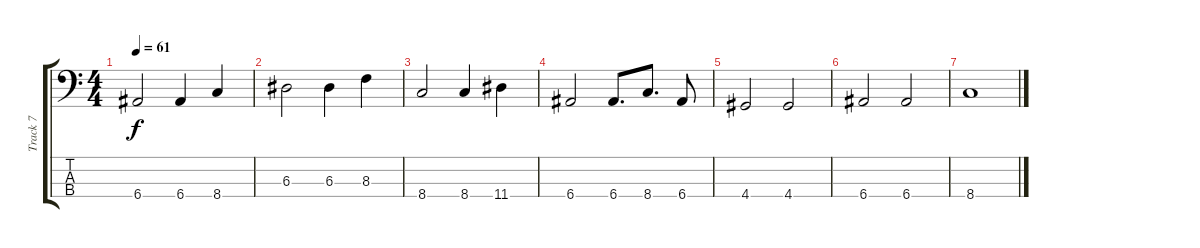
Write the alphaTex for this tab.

\track ("Track 7" "Track 7") {instrument electricbassfinger}
\staff {score tabs}
\tuning (G2 D2 A1 E1) {hide}
\ts (4 4)
\tempo 61
\clef f4
\ks c
6.4.2{dy f} 6.4.4 8.4.4 |
6.3.2 6.3.4 8.3.4 |
8.4.2 8.4.4 11.4.4 |
6.4.2 6.4.8{d} 8.4.8{d} 6.4.8 |
4.4.2 4.4.2 |
6.4.2 6.4.2 |
8.4.1
